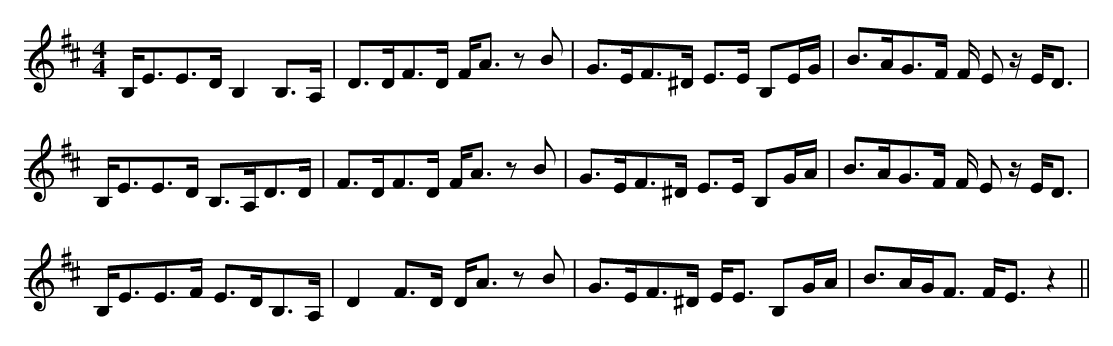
X:1
M:4/4
K:Edor
B,<EE>D B,2 B,>A,|D>DF>D F<A z B|G>EF>^D E>E B,E/G/|B>AG>F F/ E z/ E<D|
B,<EE>D B,>A,D>D|F>DF>D F<A z B|G>EF>^D E>E B,G/A/|B>AG>F F/ E z/ E<D|
B,<EE>F E>DB,>A,|D2 F>D D<A z B|G>EF>^D E<E B,G/A/|B>AG<F F<E z2||
